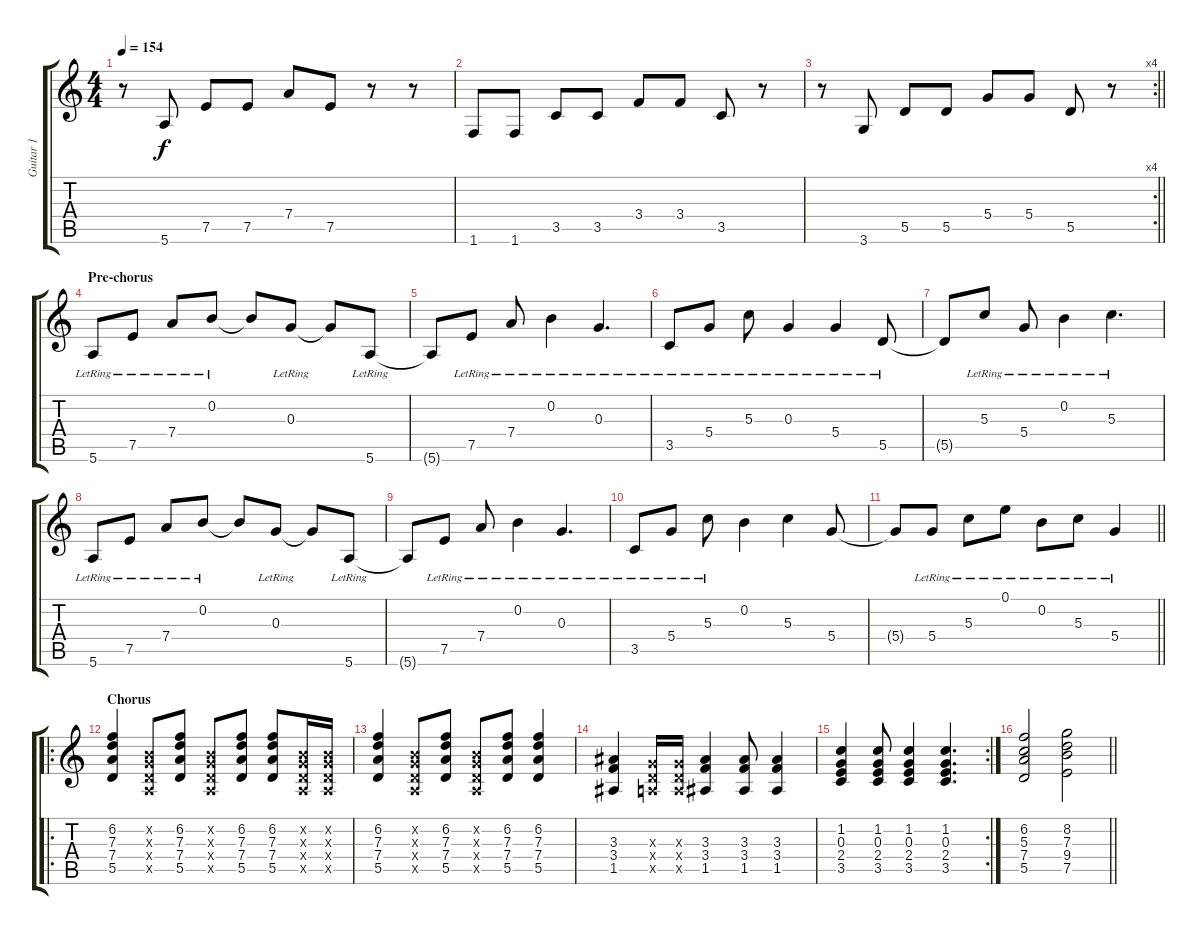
\track ("Guitar 1" "Guitar 1") {instrument electricguitarclean}
\staff {score tabs}
\tuning (E4 B3 G3 D3 A2 E2) {hide}
\ts (4 4)
\tempo 154
\clef g2
\ks c
r.8{dy f} 5.6.8 7.5.8 7.5.8 7.4.8 7.5.8 r.8 r.8 |
1.6.8 1.6.8 3.5.8 3.5.8 3.4.8 3.4.8 3.5.8 r.8 |
\rc 4
\barLineRight lightlight
r.8 3.6.8 5.5.8 5.5.8 5.4.8 5.4.8 5.5.8 r.8 |
\section ("" "Pre-chorus")
5.6{lr}.8 7.5{lr}.8 7.4{lr}.8 0.2{lr}.8 0.2{t}.8 0.3{lr}.8 0.3{t}.8 5.6{lr}.8 |
5.6{t}.8 7.5{lr}.8 7.4{lr}.8 0.2{lr}.4 0.3{lr}.4{d} |
3.5{lr}.8 5.4{lr}.8 5.3{lr}.8 0.3{lr}.4 5.4{lr}.4 5.5{lr}.8 |
5.5{t}.8 5.3{lr}.8 5.4{lr}.8 0.2{lr}.4 5.3{lr}.4{d} |
5.6{lr}.8 7.5{lr}.8 7.4{lr}.8 0.2{lr}.8 0.2{t}.8 0.3{lr}.8 0.3{t}.8 5.6{lr}.8 |
5.6{t}.8 7.5{lr}.8 7.4{lr}.8 0.2{lr}.4 0.3{lr}.4{d} |
3.5{lr}.8 5.4{lr}.8 5.3{lr}.8 0.2.4 5.3.4 5.4.8 |
\barLineRight lightlight
5.4{t}.8 5.4{lr}.8 5.3{lr}.8 0.1{lr}.8 0.2{lr}.8 5.3{lr}.8 5.4{lr}.4 |
\ro
\section ("" "Chorus")
(6.2 7.3 7.4 5.5).4 (0.2{x} 0.3{x} 0.4{x} 0.5{x}).8 (6.2 7.3 7.4 5.5).8 (0.2{x} 0.3{x} 0.4{x} 0.5{x}).8 (6.2 7.3 7.4 5.5).8 (6.2 7.3 7.4 5.5).8 (0.2{x} 0.3{x} 0.4{x} 0.5{x}).16 (0.2{x} 0.3{x} 0.4{x} 0.5{x}).16 |
(6.2 7.3 7.4 5.5).4 (0.2{x} 0.3{x} 0.4{x} 0.5{x}).8 (6.2 7.3 7.4 5.5).8 (0.2{x} 0.3{x} 0.4{x} 0.5{x}).8 (6.2 7.3 7.4 5.5).8 (6.2 7.3 7.4 5.5).4 |
(3.3 3.4 1.5).4 (0.3{x} 0.4{x} 0.5{x}).16 (0.3{x} 0.4{x} 0.5{x}).16 (3.3 3.4 1.5).4 (3.3 3.4 1.5).8 (3.3 3.4 1.5).4 |
\rc 2
(1.2 0.3 2.4 3.5).4 (1.2 0.3 2.4 3.5).8 (1.2 0.3 2.4 3.5).4 (1.2 0.3 2.4 3.5).4{d} |
\barLineRight lightlight
(6.2 5.3 7.4 5.5).2 (8.2 7.3 9.4 7.5).2
